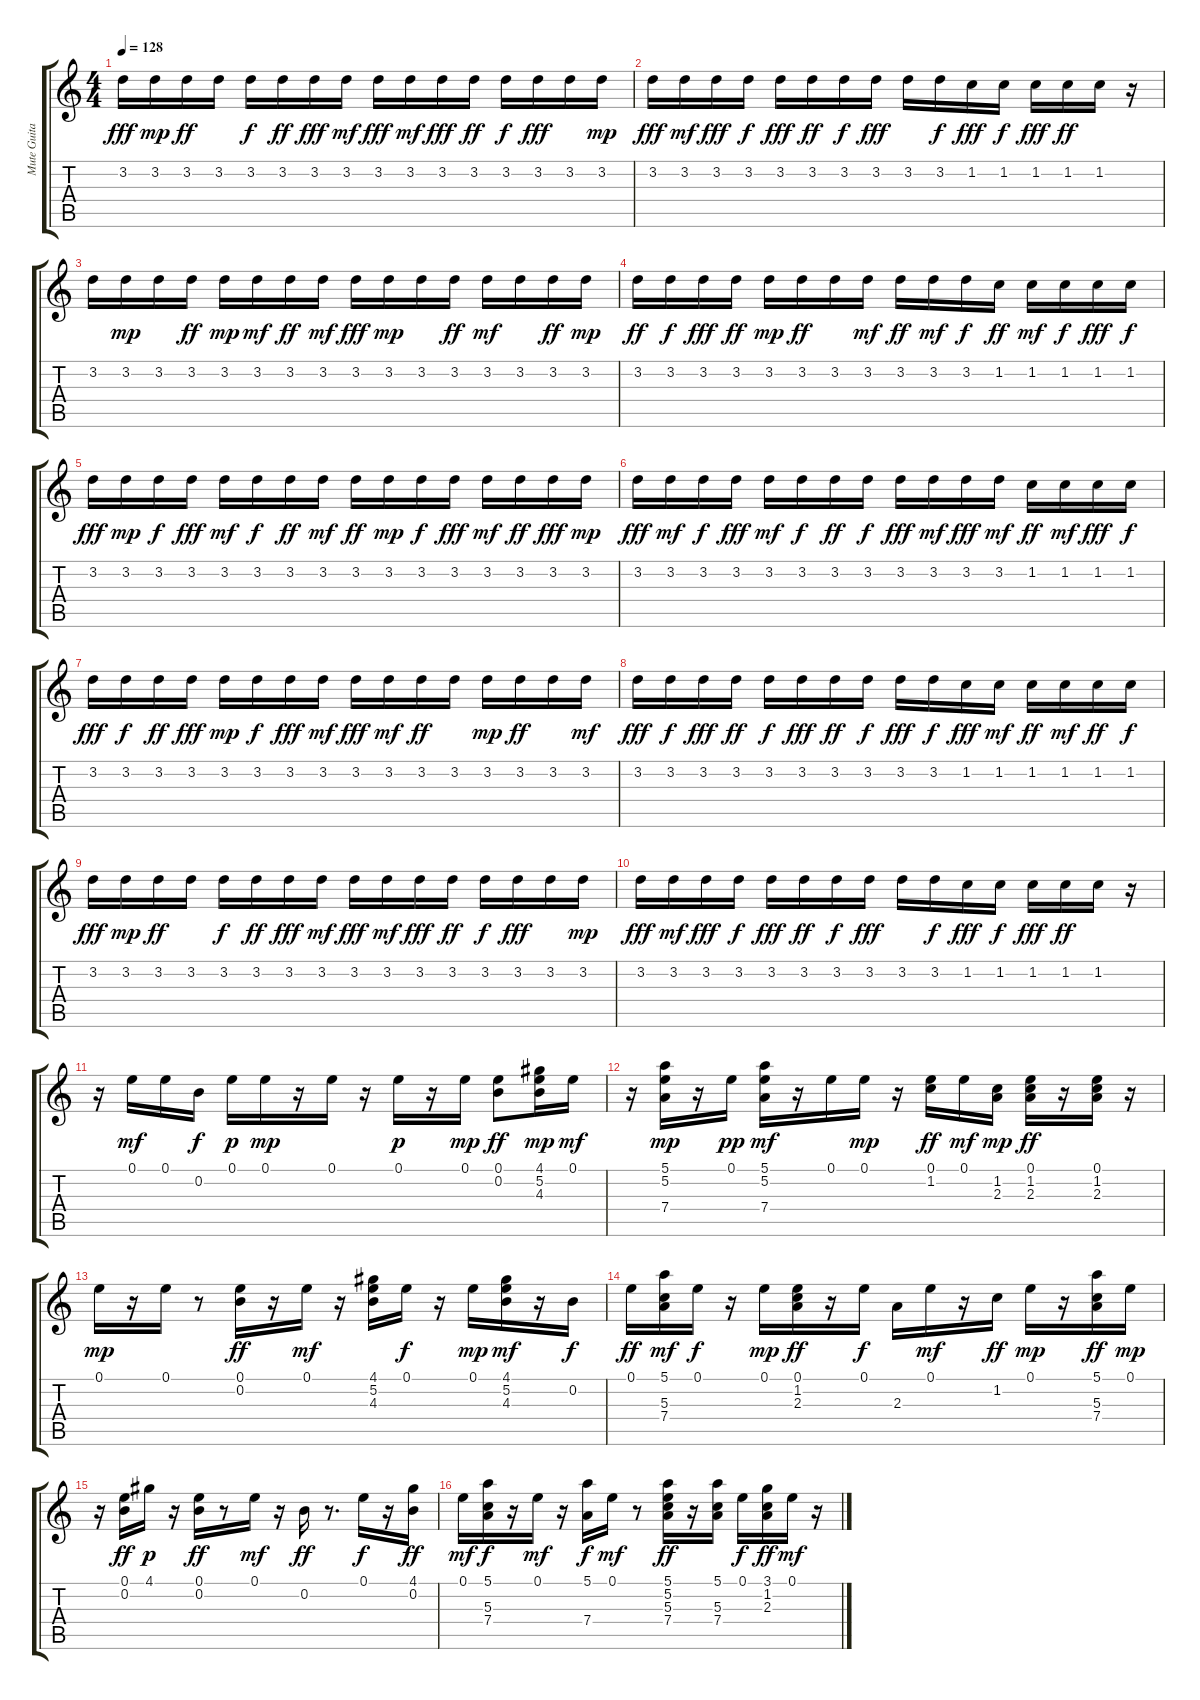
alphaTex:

\track ("Mute Guitar | Jamiroquai" "Mute Guita") {instrument electricguitarmuted}
\staff {score tabs}
\tuning (E4 B3 G3 D3 A2 E2) {hide}
\ts (4 4)
\tempo 128
\clef g2
\ks c
3.2.16{dy fff} 3.2.16{dy mp} 3.2.16{dy ff} 3.2.16 3.2.16{dy f} 3.2.16{dy ff} 3.2.16{dy fff} 3.2.16{dy mf} 3.2.16{dy fff} 3.2.16{dy mf} 3.2.16{dy fff} 3.2.16{dy ff} 3.2.16{dy f} 3.2.16{dy fff} 3.2.16 3.2.16{dy mp} |
3.2.16{dy fff} 3.2.16{dy mf} 3.2.16{dy fff} 3.2.16{dy f} 3.2.16{dy fff} 3.2.16{dy ff} 3.2.16{dy f} 3.2.16{dy fff} 3.2.16 3.2.16{dy f} 1.2.16{dy fff} 1.2.16{dy f} 1.2.16{dy fff} 1.2.16{dy ff} 1.2.16 r.16 |
3.2.16 3.2.16{dy mp} 3.2.16 3.2.16{dy ff} 3.2.16{dy mp} 3.2.16{dy mf} 3.2.16{dy ff} 3.2.16{dy mf} 3.2.16{dy fff} 3.2.16{dy mp} 3.2.16 3.2.16{dy ff} 3.2.16{dy mf} 3.2.16 3.2.16{dy ff} 3.2.16{dy mp} |
3.2.16{dy ff} 3.2.16{dy f} 3.2.16{dy fff} 3.2.16{dy ff} 3.2.16{dy mp} 3.2.16{dy ff} 3.2.16 3.2.16{dy mf} 3.2.16{dy ff} 3.2.16{dy mf} 3.2.16{dy f} 1.2.16{dy ff} 1.2.16{dy mf} 1.2.16{dy f} 1.2.16{dy fff} 1.2.16{dy f} |
3.2.16{dy fff} 3.2.16{dy mp} 3.2.16{dy f} 3.2.16{dy fff} 3.2.16{dy mf} 3.2.16{dy f} 3.2.16{dy ff} 3.2.16{dy mf} 3.2.16{dy ff} 3.2.16{dy mp} 3.2.16{dy f} 3.2.16{dy fff} 3.2.16{dy mf} 3.2.16{dy ff} 3.2.16{dy fff} 3.2.16{dy mp} |
3.2.16{dy fff} 3.2.16{dy mf} 3.2.16{dy f} 3.2.16{dy fff} 3.2.16{dy mf} 3.2.16{dy f} 3.2.16{dy ff} 3.2.16{dy f} 3.2.16{dy fff} 3.2.16{dy mf} 3.2.16{dy fff} 3.2.16{dy mf} 1.2.16{dy ff} 1.2.16{dy mf} 1.2.16{dy fff} 1.2.16{dy f} |
3.2.16{dy fff} 3.2.16{dy f} 3.2.16{dy ff} 3.2.16{dy fff} 3.2.16{dy mp} 3.2.16{dy f} 3.2.16{dy fff} 3.2.16{dy mf} 3.2.16{dy fff} 3.2.16{dy mf} 3.2.16{dy ff} 3.2.16 3.2.16{dy mp} 3.2.16{dy ff} 3.2.16 3.2.16{dy mf} |
3.2.16{dy fff} 3.2.16{dy f} 3.2.16{dy fff} 3.2.16{dy ff} 3.2.16{dy f} 3.2.16{dy fff} 3.2.16{dy ff} 3.2.16{dy f} 3.2.16{dy fff} 3.2.16{dy f} 1.2.16{dy fff} 1.2.16{dy mf} 1.2.16{dy ff} 1.2.16{dy mf} 1.2.16{dy ff} 1.2.16{dy f} |
3.2.16{dy fff} 3.2.16{dy mp} 3.2.16{dy ff} 3.2.16 3.2.16{dy f} 3.2.16{dy ff} 3.2.16{dy fff} 3.2.16{dy mf} 3.2.16{dy fff} 3.2.16{dy mf} 3.2.16{dy fff} 3.2.16{dy ff} 3.2.16{dy f} 3.2.16{dy fff} 3.2.16 3.2.16{dy mp} |
3.2.16{dy fff} 3.2.16{dy mf} 3.2.16{dy fff} 3.2.16{dy f} 3.2.16{dy fff} 3.2.16{dy ff} 3.2.16{dy f} 3.2.16{dy fff} 3.2.16 3.2.16{dy f} 1.2.16{dy fff} 1.2.16{dy f} 1.2.16{dy fff} 1.2.16{dy ff} 1.2.16 r.16 |
r.16 0.1.16{dy mf} 0.1.16 0.2.16{dy f} 0.1.16{dy p} 0.1.16{dy mp} r.16 0.1.16 r.16 0.1.16{dy p} r.16 0.1.16{dy mp} (0.1 0.2).8{dy ff} (4.1 5.2 4.3).16{dy mp} 0.1.16{dy mf} |
r.16 (5.1 5.2 7.4).16{dy mp} r.16 0.1.16{dy pp} (5.1 5.2 7.4).16{dy mf} r.16 0.1.16 0.1.16{dy mp} r.16 (0.1 1.2).16{dy ff} 0.1.16{dy mf} (1.2 2.3).16{dy mp} (0.1 1.2 2.3).16{dy ff} r.16 (0.1 1.2 2.3).16 r.16 |
0.1.16{dy mp} r.16 0.1.16 r.8 (0.1 0.2).16{dy ff} r.16 0.1.16{dy mf} r.16 (4.1 5.2 4.3).16 0.1.16{dy f} r.16 0.1.16{dy mp} (4.1 5.2 4.3).16{dy mf} r.16 0.2.16{dy f} |
0.1.16{dy ff} (5.1 5.3 7.4).16{dy mf} 0.1.16{dy f} r.16 0.1.16{dy mp} (0.1 1.2 2.3).16{dy ff} r.16 0.1.16{dy f} 2.3.16 0.1.16{dy mf} r.16 1.2.16{dy ff} 0.1.16{dy mp} r.16 (5.1 5.3 7.4).16{dy ff} 0.1.16{dy mp} |
r.16 (0.1 0.2).16{dy ff} 4.1.16{dy p} r.16 (0.1 0.2).16{dy ff} r.8 0.1.16{dy mf} r.16 0.2.16{dy ff} r.8{d} 0.1.16{dy f} r.16 (4.1 0.2).16{dy ff} |
0.1.16{dy mf} (5.1 5.3 7.4).16{dy f} r.16 0.1.16{dy mf} r.16 (5.1 7.4).16{dy f} 0.1.16{dy mf} r.8 (5.1 5.2 5.3 7.4).16{dy ff} r.16 (5.1 5.3 7.4).16 0.1.16{dy f} (3.1 1.2 2.3).16{dy ff} 0.1.16{dy mf} r.16
